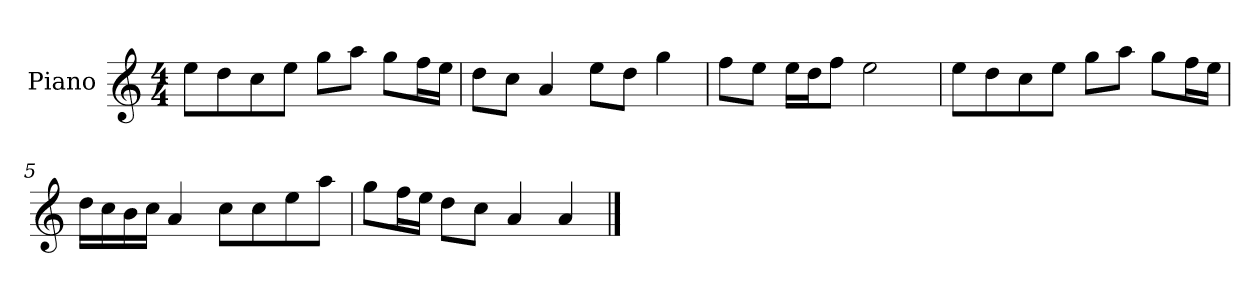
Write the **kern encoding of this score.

**kern
*part1
*staff1
*I"Piano
*I'P-no
*clefG2
*k[]
*M4/4
*MM90
=1
8ee\L
8dd\
8cc\
8ee\J
8gg\L
8aa\J
8gg\L
16ff\L
16ee\JJ
=2
8dd\L
8cc\J
4a/
8ee\L
8dd\J
4gg\
=3
8ff\L
8ee\J
16ee\LL
16dd\J
8ff\J
2ee\
=4
8ee\L
8dd\
8cc\
8ee\J
8gg\L
8aa\J
8gg\L
16ff\L
16ee\JJ
=5
16dd\LL
16cc\
16b\
16cc\JJ
4a/
8cc\L
8cc\
8ee\
8aa\J
!!LO:LB:g=z
=6
8gg\L
16ff\L
16ee\JJ
8dd\L
8cc\J
4a/
4a/
==
*-
